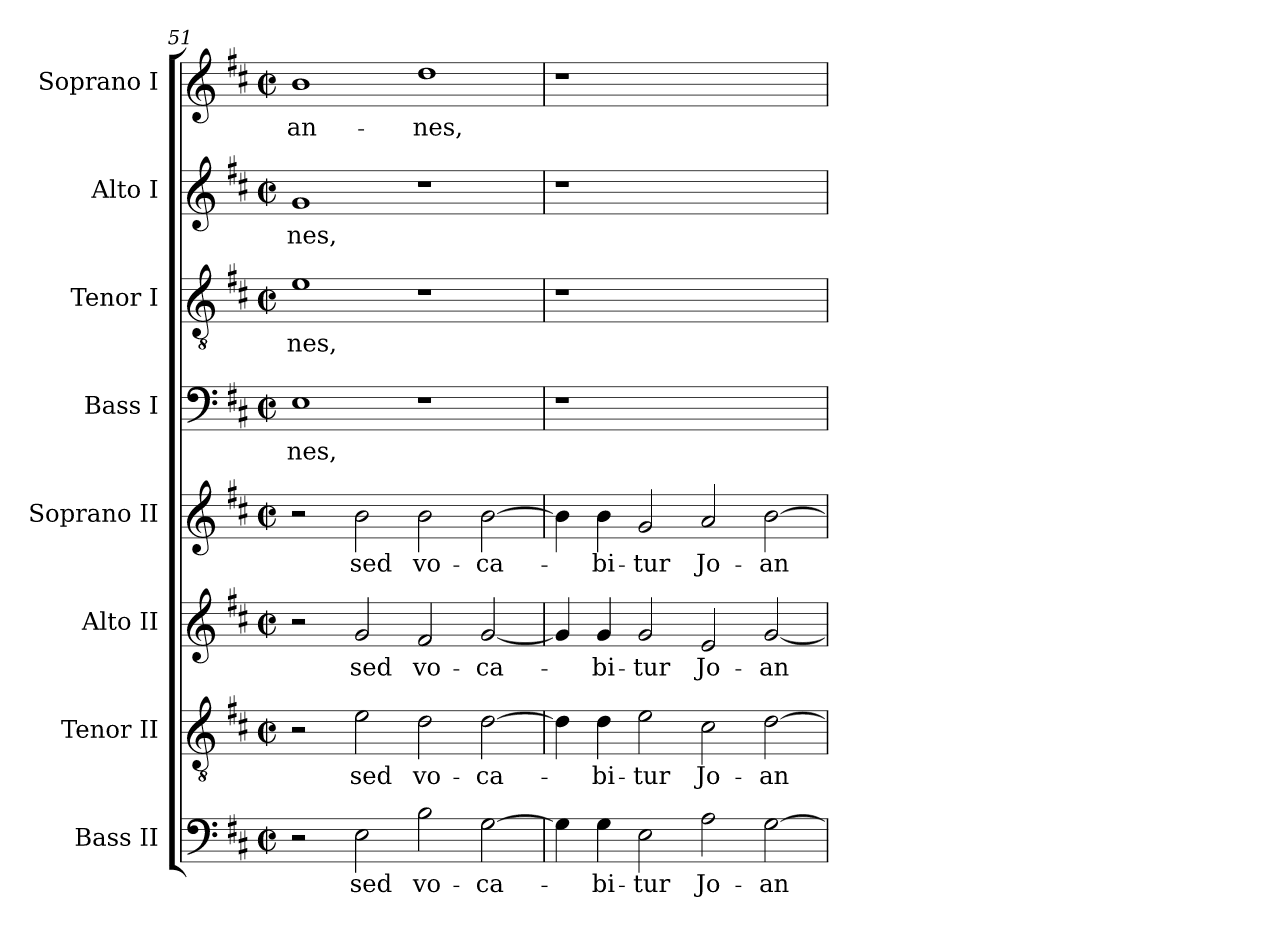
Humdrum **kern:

**kern	**text	**kern	**text	**kern	**text	**kern	**text	**kern	**text	**kern	**text	**kern	**text	**kern	**text
*part8	*part8	*part7	*part7	*part6	*part6	*part5	*part5	*part4	*part4	*part3	*part3	*part2	*part2	*part1	*part1
*staff8	*staff8	*staff7	*staff7	*staff6	*staff6	*staff5	*staff5	*staff4	*staff4	*staff3	*staff3	*staff2	*staff2	*staff1	*staff1
*I"Bass II	*	*I"Tenor II	*	*I"Alto II	*	*I"Soprano II	*	*I"Bass I	*	*I"Tenor I	*	*I"Alto I	*	*I"Soprano I	*
*I'B. II	*	*	*	*	*	*	*	*	*	*	*	*	*	*	*
!!LO:PB:g=z
*clefF4	*	*clefGv2	*	*clefG2	*	*clefG2	*	*clefF4	*	*clefGv2	*	*clefG2	*	*clefG2	*
*	*	*	*	*	*	*	*	*ITrd7c12	*	*	*	*ITrd7c12	*	*	*
*k[f#c#]	*	*k[f#c#]	*	*k[f#c#]	*	*k[f#c#]	*	*k[f#c#]	*	*k[f#c#]	*	*k[f#c#]	*	*k[f#c#]	*
*D:	*	*D:	*	*D:	*	*D:	*	*D:	*	*D:	*	*D:	*	*D:	*
*M2/2	*	*M2/2	*	*M2/2	*	*M2/2	*	*M2/2	*	*M2/2	*	*M2/2	*	*M2/2	*
*met(c|)	*	*met(c|)	*	*met(c|)	*	*met(c|)	*	*met(c|)	*	*met(c|)	*	*met(c|)	*	*met(c|)	*
=51	=51	=51	=51	=51	=51	=51	=51	=51	=51	=51	=51	=51	=51	=51	=51
!	!	!	!	!	!	!	!	!	!LO:LY:b:color=#000000	!	!	!	!	!	!
!	!	!	!	!	!	!	!	!	!	!	!LO:LY:b:color=#000000	!	!	!	!
!	!	!	!	!	!	!	!	!	!	!	!	!	!LO:LY:b:color=#000000	!	!
!	!	!	!	!	!	!	!	!	!	!	!	!	!	!	!LO:LY:b:color=#000000
2r	.	2r	.	2r	.	2r	.	1EEi	-nes,	1ei	-nes,	1Gi	-nes,	1bi	-an-
!	!LO:LY:b:color=#000000	!	!	!	!	!	!	!	!	!	!	!	!	!	!
!	!	!	!LO:LY:b:color=#000000	!	!	!	!	!	!	!	!	!	!	!	!
!	!	!	!	!	!LO:LY:b:color=#000000	!	!	!	!	!	!	!	!	!	!
!	!	!	!	!	!	!	!LO:LY:b:color=#000000	!	!	!	!	!	!	!	!
2Ei\	sed	2ei\	sed	2gi/	sed	2bi\	sed	.	.	.	.	.	.	.	.
!	!LO:LY:b:color=#000000	!	!	!	!	!	!	!	!	!	!	!	!	!	!
!	!	!	!LO:LY:b:color=#000000	!	!	!	!	!	!	!	!	!	!	!	!
!	!	!	!	!	!LO:LY:b:color=#000000	!	!	!	!	!	!	!	!	!	!
!	!	!	!	!	!	!	!LO:LY:b:color=#000000	!	!	!	!	!	!	!	!
!	!	!	!	!	!	!	!	!	!	!	!	!	!	!	!LO:LY:b:color=#000000
2Bi\	vo-	2di\	vo-	2f#i/	vo-	2bi\	vo-	1r	.	1r	.	1r	.	1ddi	-nes,
!	!LO:LY:b:color=#000000	!	!	!	!	!	!	!	!	!	!	!	!	!	!
!	!	!	!LO:LY:b:color=#000000	!	!	!	!	!	!	!	!	!	!	!	!
!	!	!	!	!	!LO:LY:b:color=#000000	!	!	!	!	!	!	!	!	!	!
!	!	!	!	!	!	!	!LO:LY:b:color=#000000	!	!	!	!	!	!	!	!
[>2Gi\	-ca-	[>2di\	-ca-	[<2gi/	-ca-	[>2bi\	-ca-	.	.	.	.	.	.	.	.
=52	=52	=52	=52	=52	=52	=52	=52	=52	=52	=52	=52	=52	=52	=52	=52
!	!	!	!	!	!	!	!	!LO:N:vis=1	!	!LO:N:vis=1	!	!LO:N:vis=1	!	!LO:N:vis=1	!
4Gi\]	.	4di\]	.	4gi/]	.	4bi\]	.	1r	.	1r	.	1r	.	1r	.
!	!LO:LY:b:color=#000000	!	!	!	!	!	!	!	!	!	!	!	!	!	!
!	!	!	!LO:LY:b:color=#000000	!	!	!	!	!	!	!	!	!	!	!	!
!	!	!	!	!	!LO:LY:b:color=#000000	!	!	!	!	!	!	!	!	!	!
!	!	!	!	!	!	!	!LO:LY:b:color=#000000	!	!	!	!	!	!	!	!
4Gi\	-bi-	4di\	-bi-	4gi/	-bi-	4bi\	-bi-	.	.	.	.	.	.	.	.
!	!LO:LY:b:color=#000000	!	!	!	!	!	!	!	!	!	!	!	!	!	!
!	!	!	!LO:LY:b:color=#000000	!	!	!	!	!	!	!	!	!	!	!	!
!	!	!	!	!	!LO:LY:b:color=#000000	!	!	!	!	!	!	!	!	!	!
!	!	!	!	!	!	!	!LO:LY:b:color=#000000	!	!	!	!	!	!	!	!
2Ei\	-tur	2ei\	-tur	2gi/	-tur	2gi/	-tur	.	.	.	.	.	.	.	.
!	!LO:LY:b:color=#000000	!	!	!	!	!	!	!	!	!	!	!	!	!	!
!	!	!	!LO:LY:b:color=#000000	!	!	!	!	!	!	!	!	!	!	!	!
!	!	!	!	!	!LO:LY:b:color=#000000	!	!	!	!	!	!	!	!	!	!
!	!	!	!	!	!	!	!LO:LY:b:color=#000000	!	!	!	!	!	!	!	!
2Ai\	Jo-	2c#i\	Jo-	2ei/	Jo-	2ai/	Jo-	1ryy	.	1ryy	.	1ryy	.	1ryy	.
!	!LO:LY:b:color=#000000	!	!	!	!	!	!	!	!	!	!	!	!	!	!
!	!	!	!LO:LY:b:color=#000000	!	!	!	!	!	!	!	!	!	!	!	!
!	!	!	!	!	!LO:LY:b:color=#000000	!	!	!	!	!	!	!	!	!	!
!	!	!	!	!	!	!	!LO:LY:b:color=#000000	!	!	!	!	!	!	!	!
[>2Gi\	-an-	[>2di\	-an-	[<2gi/	-an-	[>2bi\	-an-	.	.	.	.	.	.	.	.
=	=	=	=	=	=	=	=	=	=	=	=	=	=	=	=
*-	*-	*-	*-	*-	*-	*-	*-	*-	*-	*-	*-	*-	*-	*-	*-
